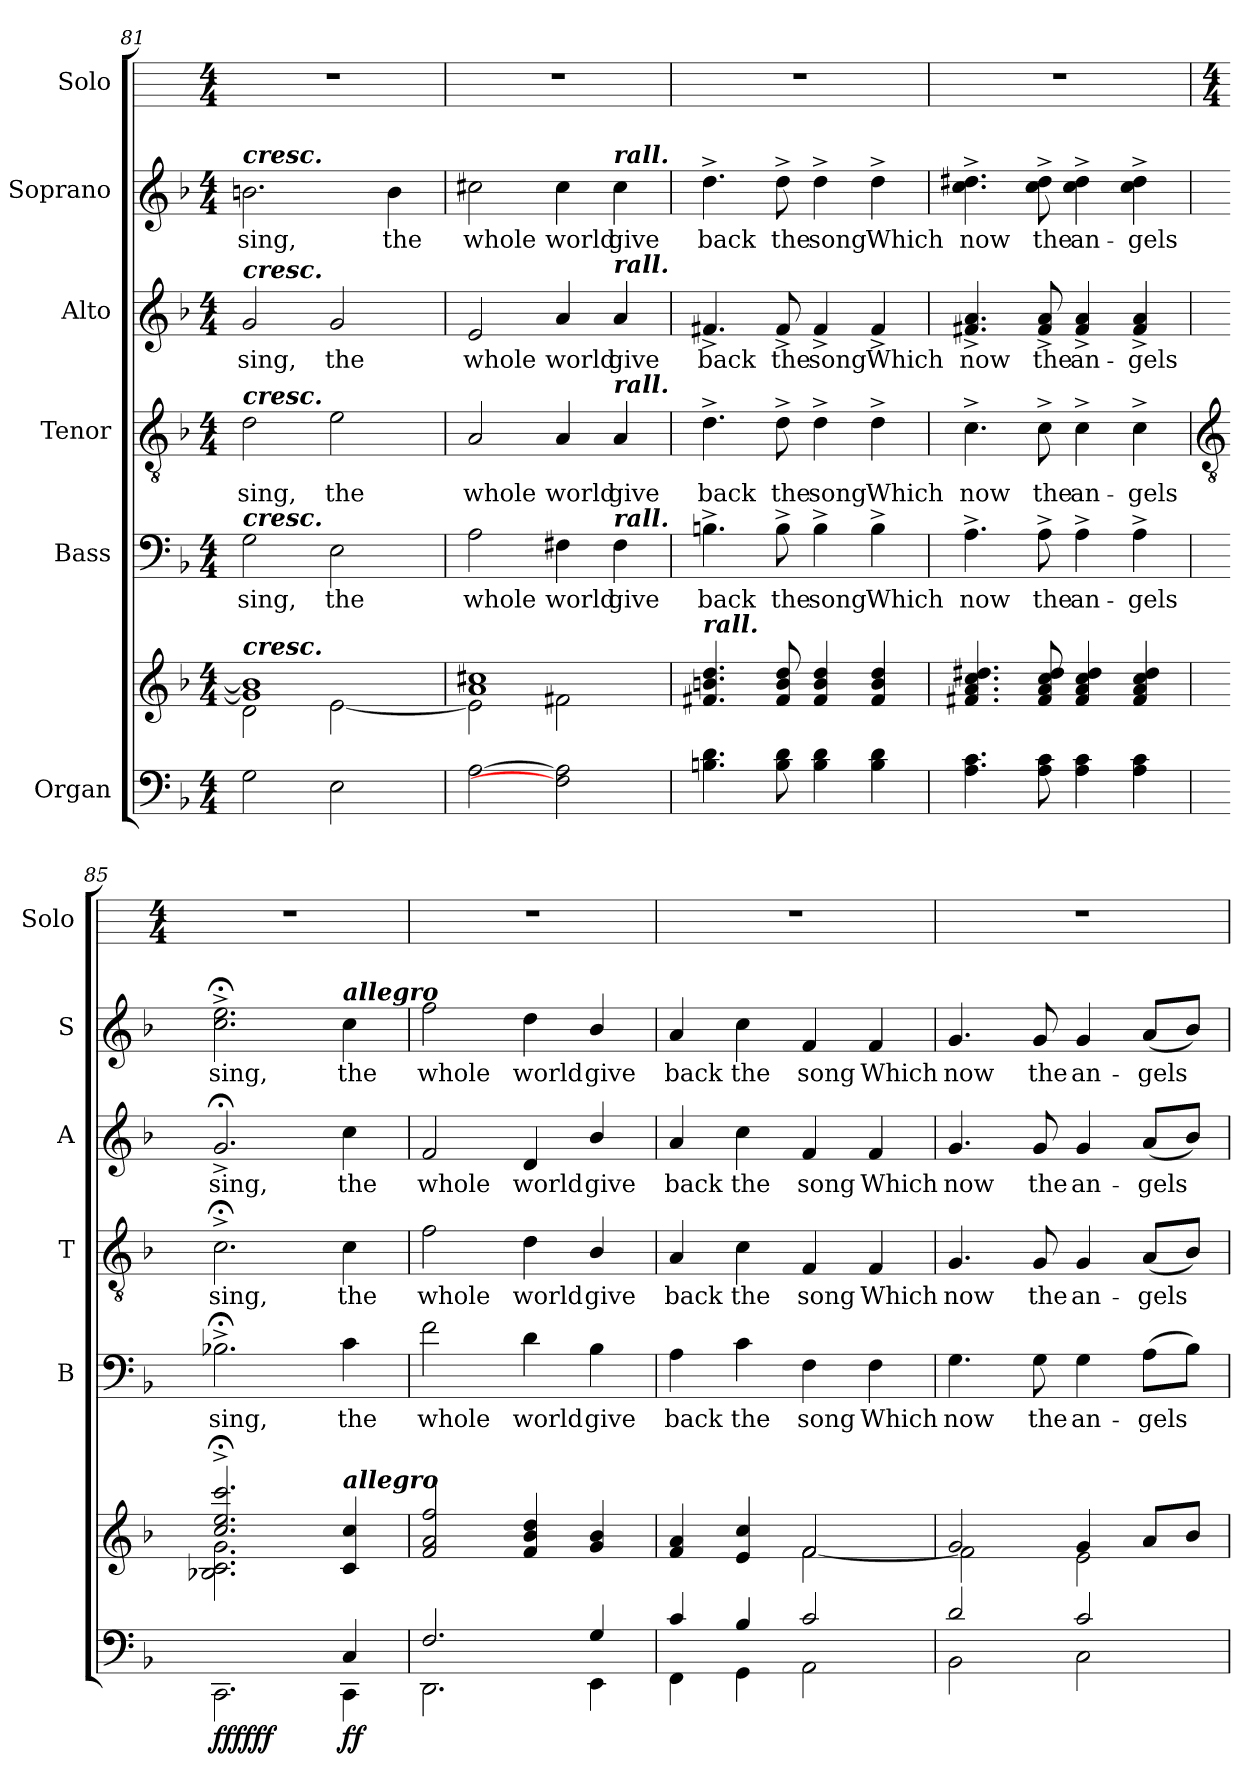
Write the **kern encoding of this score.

**kern	**kern	**dynam	**kern	**text	**kern	**text	**kern	**text	**kern	**text	**kern
*part6	*part6	*part6	*part5	*part5	*part4	*part4	*part3	*part3	*part2	*part2	*part1
*staff7	*staff6	*staff6/7	*staff5	*staff5	*staff4	*staff4	*staff3	*staff3	*staff2	*staff2	*staff1
*I"Organ	*	*	*I"Bass	*	*I"Tenor	*	*I"Alto	*	*I"Soprano	*	*I"Solo
*	*	*	*I'B	*	*I'T	*	*I'A	*	*I'S	*	*I'Solo
*clefF4	*clefG2	*	*clefF4	*	*clefGv2	*	*clefG2	*	*clefG2	*	*
*k[b-]	*k[b-]	*	*k[b-]	*	*k[b-]	*	*k[b-]	*	*k[b-]	*	*
*F:	*F:	*	*F:	*	*F:	*	*F:	*	*F:	*	*
*M4/4	*M4/4	*	*M4/4	*	*M4/4	*	*M4/4	*	*M4/4	*	*M4/4
=81	=81	=81	=81	=81	=81	=81	=81	=81	=81	=81	=81
*	*^	*	*	*	*	*	*	*	*	*	*
!	!	!	!	!	!	!	!	!	!	!LO:TX:a:Bi:t=cresc.	!	!
!	!	!	!	!	!	!	!	!LO:TX:a:Bi:t=cresc.	!	!	!	!
!	!	!	!	!	!	!LO:TX:a:Bi:t=cresc.	!	!	!	!	!	!
!	!	!	!	!LO:TX:a:Bi:t=cresc.	!	!	!	!	!	!	!	!
!	!LO:TX:a:Bi:t=cresc.	!	!	!	!	!	!	!	!	!	!	!
!	!	!	!	!	!LO:LY:b	!	!LO:LY:b	!	!LO:LY:b	!	!LO:LY:b	!
2G	1g/] 1b/]	2d\	.	2G	sing,	2d	sing,	2g	sing,	2.bn	sing,	1r
!	!	!	!	!	!LO:LY:b	!	!LO:LY:b	!	!LO:LY:b	!	!	!
2E	.	[2e\	.	2E	the	2e	the	2g	the	.	.	.
!	!	!	!	!	!	!	!	!	!	!	!LO:LY:b	!
.	.	.	.	.	.	.	.	.	.	4b	the	.
=82	=82	=82	=82	=82	=82	=82	=82	=82	=82	=82	=82	=82
!	!	!	!	!	!LO:LY:b	!	!LO:LY:b	!	!LO:LY:b	!	!LO:LY:b	!
[2A	1a/ 1cc#X/	2e\]	.	2A	whole	2A	whole	2e	whole	2cc#X	whole	1r
!	!	!	!	!	!LO:LY:b	!	!LO:LY:b	!	!LO:LY:b	!	!LO:LY:b	!
2F#] 2A]	.	2f#X\	.	4F#X	world	4A	world	4a	world	4cc#	world	.
!	!	!	!	!	!	!	!	!	!	!LO:TX:a:Bi:t=rall.	!	!
!	!	!	!	!	!	!	!	!LO:TX:a:Bi:t=rall.	!	!	!	!
!	!	!	!	!	!	!LO:TX:a:Bi:t=rall.	!	!	!	!	!	!
!	!	!	!	!LO:TX:a:Bi:t=rall.	!	!	!	!	!	!	!	!
!	!	!	!	!	!LO:LY:b	!	!LO:LY:b	!	!LO:LY:b	!	!LO:LY:b	!
.	.	.	.	4F#	give	4A	give	4a	give	4cc#	give	.
=83	=83	=83	=83	=83	=83	=83	=83	=83	=83	=83	=83	=83
!	!LO:TX:a:Bi:t=rall.	!	!	!	!	!	!	!	!	!	!	!
!	!	!	!	!	!LO:LY:b	!	!LO:LY:b	!	!LO:LY:b	!	!LO:LY:b	!
4.Bn 4.d	4.f#X/ 4.bn/ 4.dd/	1ryy	.	4.Bn^	back	4.d^	back	4.f#X^	back	4.dd^	back	1r
!	!	!	!	!	!LO:LY:b	!	!LO:LY:b	!	!LO:LY:b	!	!LO:LY:b	!
8B 8d	8f#/ 8b/ 8dd/	.	.	8B^	the	8d^	the	8f#^	the	8dd^	the	.
!	!	!	!	!	!LO:LY:b	!	!LO:LY:b	!	!LO:LY:b	!	!LO:LY:b	!
4B 4d	4f#/ 4b/ 4dd/	.	.	4B^	song	4d^	song	4f#^	song	4dd^	song	.
!	!	!	!	!	!LO:LY:b	!	!LO:LY:b	!	!LO:LY:b	!	!LO:LY:b	!
4B 4d	4f#/ 4b/ 4dd/	.	.	4B^	Which	4d^	Which	4f#^	Which	4dd^	Which	.
=84	=84	=84	=84	=84	=84	=84	=84	=84	=84	=84	=84	=84
!	!	!	!	!	!LO:LY:b	!	!LO:LY:b	!	!LO:LY:b	!	!LO:LY:b	!
4.A 4.c	4.f#X/ 4.a/ 4.cc/ 4.dd#X/	1ryy	.	4.A^	now	4.c^	now	4.f#X^ 4.a^	now	4.cc^ 4.dd#X^	now	1r
!	!	!	!	!	!LO:LY:b	!	!LO:LY:b	!	!LO:LY:b	!	!LO:LY:b	!
8A 8c	8f#/ 8a/ 8cc/ 8dd#/	.	.	8A^	the	8c^	the	8f#^ 8a^	the	8cc^ 8dd#^	the	.
!	!	!	!	!	!LO:LY:b	!	!LO:LY:b	!	!LO:LY:b	!	!LO:LY:b	!
4A 4c	4f#/ 4a/ 4cc/ 4dd#/	.	.	4A^	an-	4c^	an-	4f#^ 4a^	an-	4cc^ 4dd#^	an-	.
!	!	!	!	!	!LO:LY:b	!	!LO:LY:b	!	!LO:LY:b	!	!LO:LY:b	!
4A 4c	4f#/ 4a/ 4cc/ 4dd#/	.	.	4A^	-gels	4c^	-gels	4f#^ 4a^	-gels	4cc^ 4dd#^	-gels	.
!!LO:LB:g=z
=85	=85	=85	=85	=85	=85	=85	=85	=85	=85	=85	=85	=85
*	*	*	*	*	*	*clefGv2	*	*	*	*	*	*
*	*	*	*	*	*	*	*	*	*	*	*	*M4/4
*^	*	*	*	*	*	*	*	*	*	*	*	*
!	!	!	!	!LO:DY:b=2	!	!LO:LY:b	!	!LO:LY:b	!	!LO:LY:b	!	!LO:LY:b	!
!	!	!	!	!LO:DY:n=1:b	!	!	!	!	!	!	!	!	!
!	!	!	!	!LO:DY:n=2:b	!	!	!	!	!	!	!	!	!
2.ryy	2.CC\	2.cc/;<^ 2.ee/;<^ 2.ccc/;<^	2.B-X\ 2.c\ 2.g\	ff ff ff	2.B-X;<^	sing,	2.c;<^	sing,	2.g;<^	sing,	2.cc;<^ 2.ee;<^	sing,	1r
!	!	!	!	!	!	!	!	!	!	!	!LO:TX:a:Bi:t=allegro	!	!
!	!	!LO:TX:a:Bi:t=allegro	!	!	!	!	!	!	!	!	!	!	!
!	!	!	!	!LO:DY:n=3:b=2	!	!LO:LY:b	!	!LO:LY:b	!	!LO:LY:b	!	!LO:LY:b	!
4C/	4CC\	4c/ 4cc/	4ryy	ff	4c	the	4c	the	4cc	the	4cc	the	.
=86	=86	=86	=86	=86	=86	=86	=86	=86	=86	=86	=86	=86	=86
!	!	!	!	!	!	!LO:LY:b	!	!LO:LY:b	!	!LO:LY:b	!	!LO:LY:b	!
2.F/	2.DD\	2f/ 2a/ 2ff/	1ryy	.	2f	whole	2f	whole	2f/	whole	2ff	whole	1r
!	!	!	!	!	!	!LO:LY:b	!	!LO:LY:b	!	!LO:LY:b	!	!LO:LY:b	!
.	.	4f/ 4b-/ 4dd/	.	.	4d	world	4d	world	4d	world	4dd	world	.
!	!	!	!	!	!	!LO:LY:b	!	!LO:LY:b	!	!LO:LY:b	!	!LO:LY:b	!
4G/	4EE\	4g/ 4b-/	.	.	4B-\	give	4B-/	give	4b-/	give	4b-/	give	.
=87	=87	=87	=87	=87	=87	=87	=87	=87	=87	=87	=87	=87	=87
!	!	!	!	!	!	!LO:LY:b	!	!LO:LY:b	!	!LO:LY:b	!	!LO:LY:b	!
4c/	4FF\	4f/ 4a/	2ryy	.	4A	back	4A	back	4a	back	4a	back	1r
!	!	!	!	!	!	!LO:LY:b	!	!LO:LY:b	!	!LO:LY:b	!	!LO:LY:b	!
4B-/	4GG\	4e/ 4cc/	.	.	4c	the	4c	the	4cc	the	4cc	the	.
!	!	!	!	!	!	!LO:LY:b	!	!LO:LY:b	!	!LO:LY:b	!	!LO:LY:b	!
2c/	2AA\	2f/	[2f\	.	4F	song	4F	song	4f	song	4f	song	.
!	!	!	!	!	!	!LO:LY:b	!	!LO:LY:b	!	!LO:LY:b	!	!LO:LY:b	!
.	.	.	.	.	4F	Which	4F	Which	4f	Which	4f	Which	.
=88	=88	=88	=88	=88	=88	=88	=88	=88	=88	=88	=88	=88	=88
!	!	!	!	!	!	!LO:LY:b	!	!LO:LY:b	!	!LO:LY:b	!	!LO:LY:b	!
2d/	2BB-\	2g/	2f\]	.	4.G	now	4.G	now	4.g	now	4.g	now	1r
!	!	!	!	!	!	!LO:LY:b	!	!LO:LY:b	!	!LO:LY:b	!	!LO:LY:b	!
.	.	.	.	.	8G	the	8G	the	8g	the	8g	the	.
!	!	!	!	!	!	!LO:LY:b	!	!LO:LY:b	!	!LO:LY:b	!	!LO:LY:b	!
2c/	2C\	4g/	2e\	.	4G	an-	4G	an-	4g	an-	4g	an-	.
!	!	!	!	!	!	!LO:LY:b	!	!LO:LY:b	!	!LO:LY:b	!	!LO:LY:b	!
.	.	8a/L	.	.	(>8AL	-gels	(<8AL	-gels	(<8aL	-gels	(<8aL	-gels	.
.	.	8b-/J	.	.	8B-J)	.	8B-J)	.	8b-J)	.	8b-J)	.	.
*v	*v	*	*	*	*	*	*	*	*	*	*	*	*
*	*v	*v	*	*	*	*	*	*	*	*	*	*
=	=	=	=	=	=	=	=	=	=	=	=
*-	*-	*-	*-	*-	*-	*-	*-	*-	*-	*-	*-
